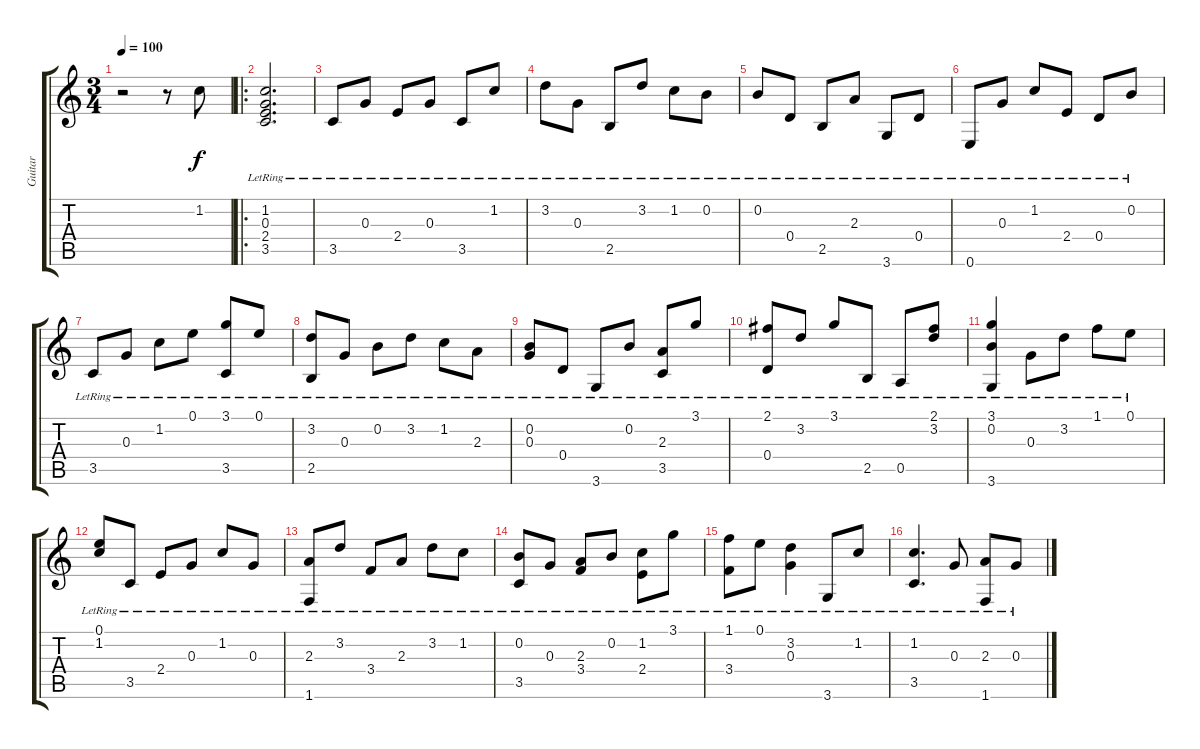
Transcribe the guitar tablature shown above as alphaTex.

\track ("Guitar" "Guitar") {instrument acousticguitarsteel}
\staff {score tabs}
\tuning (E4 B3 G3 D3 A2 E2) {hide}
\ts (3 4)
\tempo 100
\clef g2
\ks c
r.2{dy f instrument acousticguitarsteel} r.8 1.2.8 |
\ro
(1.2{lr} 0.3 2.4{lr} 3.5{lr}).2{d} |
3.5{lr}.8 0.3{lr}.8 2.4{lr}.8 0.3{lr}.8 3.5{lr}.8 1.2{lr}.8 |
3.2{lr}.8 0.3{lr}.8 2.5{lr}.8 3.2{lr}.8 1.2{lr}.8 0.2{lr}.8 |
0.2{lr}.8 0.4{lr}.8 2.5{lr}.8 2.3{lr}.8 3.6{lr}.8 0.4{lr}.8 |
0.6{lr}.8 0.3{lr}.8 1.2{lr}.8 2.4{lr}.8 0.4{lr}.8 0.2{lr}.8 |
3.5{lr}.8 0.3{lr}.8 1.2{lr}.8 0.1{lr}.8 (3.1{lr} 3.5{lr}).8 0.1{lr}.8 |
(3.2{lr} 2.5{lr}).8 0.3{lr}.8 0.2{lr}.8 3.2{lr}.8 1.2{lr}.8 2.3{lr}.8 |
(0.2{lr} 0.3{lr}).8 0.4{lr}.8 3.6{lr}.8 0.2{lr}.8 (2.3{lr} 3.5{lr}).8 3.1{lr}.8 |
(2.1{lr} 0.4{lr}).8 3.2{lr}.8 3.1{lr}.8 2.5{lr}.8 0.5{lr}.8 (2.1{lr} 3.2{lr}).8 |
(3.1{lr} 0.2{lr} 3.6{lr}).4 0.3{lr}.8 3.2{lr}.8 1.1{lr}.8 0.1{lr}.8 |
(0.1{lr} 1.2{lr}).8 3.5{lr}.8 2.4{lr}.8 0.3{lr}.8 1.2{lr}.8 0.3{lr}.8 |
(2.3{lr} 1.6{lr}).8 3.2{lr}.8 3.4{lr}.8 2.3{lr}.8 3.2{lr}.8 1.2{lr}.8 |
(0.2{lr} 3.5{lr}).8 0.3{lr}.8 (2.3{lr} 3.4{lr}).8 0.2{lr}.8 (1.2{lr} 2.4{lr}).8 3.1{lr}.8 |
(1.1{lr} 3.4{lr}).8 0.1{lr}.8 (3.2{lr} 0.3{lr}).4 3.6{lr}.8 1.2{lr}.8 |
(1.2{lr} 3.5{lr}).4{d} 0.3{lr}.8 (2.3{lr} 1.6{lr}).8 0.3{lr}.8
